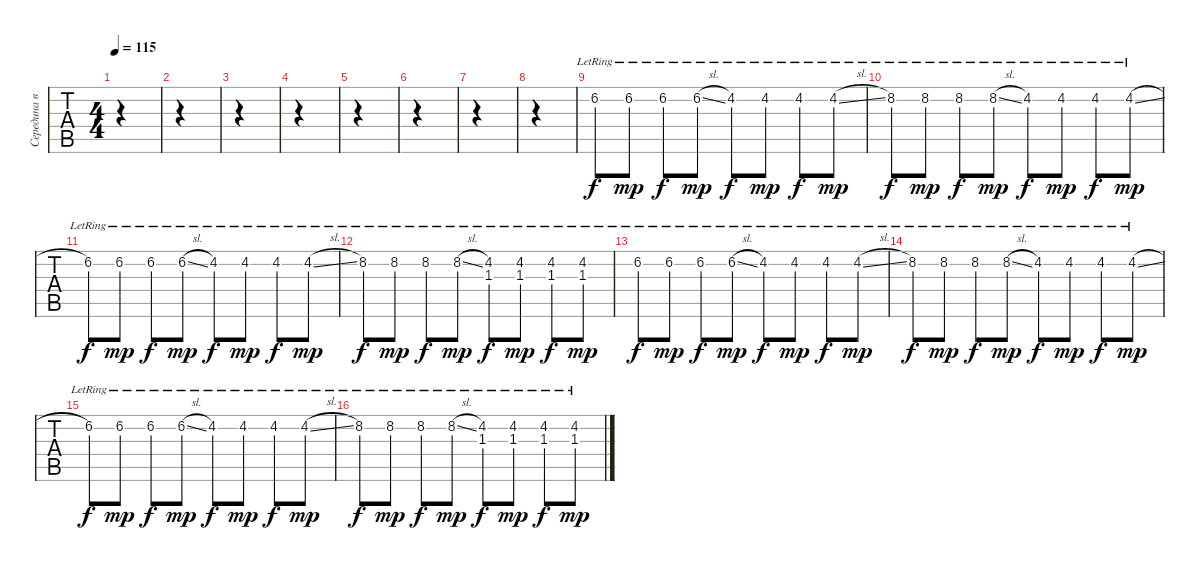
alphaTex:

\track ("Середина выебоны" "Середина в") {instrument overdrivenguitar}
\staff {tabs}
\tuning (Eb4 Bb3 Gb3 Db3 Ab2 Db2) {hide}
\ts (4 4)
\tempo 115
\clef g2
\ks c
|
|
|
|
|
|
|
|
6.2{lr}.8{instrument distortionguitar} 6.2{lr}.8{dy mp} 6.2{lr}.8{dy f} 6.2{sl lr}.8{dy mp} 4.2{lr}.8{dy f} 4.2{lr}.8{dy mp} 4.2{lr}.8{dy f} 4.2{sl lr}.8{dy mp} |
8.2{lr}.8{dy f} 8.2{lr}.8{dy mp} 8.2{lr}.8{dy f} 8.2{sl lr}.8{dy mp} 4.2{lr}.8{dy f} 4.2{lr}.8{dy mp} 4.2{lr}.8{dy f} 4.2{sl lr}.8{dy mp} |
6.2{lr}.8{dy f} 6.2{lr}.8{dy mp} 6.2{lr}.8{dy f} 6.2{sl lr}.8{dy mp} 4.2{lr}.8{dy f} 4.2{lr}.8{dy mp} 4.2{lr}.8{dy f} 4.2{sl lr}.8{dy mp} |
8.2{lr}.8{dy f} 8.2{lr}.8{dy mp} 8.2{lr}.8{dy f} 8.2{sl lr}.8{dy mp} (4.2{lr} 1.3).8{dy f} (4.2{lr} 1.3).8{dy mp} (4.2{lr} 1.3).8{dy f} (4.2{lr} 1.3).8{dy mp} |
6.2{lr}.8{dy f} 6.2{lr}.8{dy mp} 6.2{lr}.8{dy f} 6.2{sl lr}.8{dy mp} 4.2{lr}.8{dy f} 4.2{lr}.8{dy mp} 4.2{lr}.8{dy f} 4.2{sl lr}.8{dy mp} |
8.2{lr}.8{dy f} 8.2{lr}.8{dy mp} 8.2{lr}.8{dy f} 8.2{sl lr}.8{dy mp} 4.2{lr}.8{dy f} 4.2{lr}.8{dy mp} 4.2{lr}.8{dy f} 4.2{sl lr}.8{dy mp} |
6.2{lr}.8{dy f} 6.2{lr}.8{dy mp} 6.2{lr}.8{dy f} 6.2{sl lr}.8{dy mp} 4.2{lr}.8{dy f} 4.2{lr}.8{dy mp} 4.2{lr}.8{dy f} 4.2{sl lr}.8{dy mp} |
8.2{lr}.8{dy f} 8.2{lr}.8{dy mp} 8.2{lr}.8{dy f} 8.2{sl lr}.8{dy mp} (4.2{lr} 1.3).8{dy f} (4.2{lr} 1.3).8{dy mp} (4.2{lr} 1.3).8{dy f} (4.2{lr} 1.3).8{dy mp}
